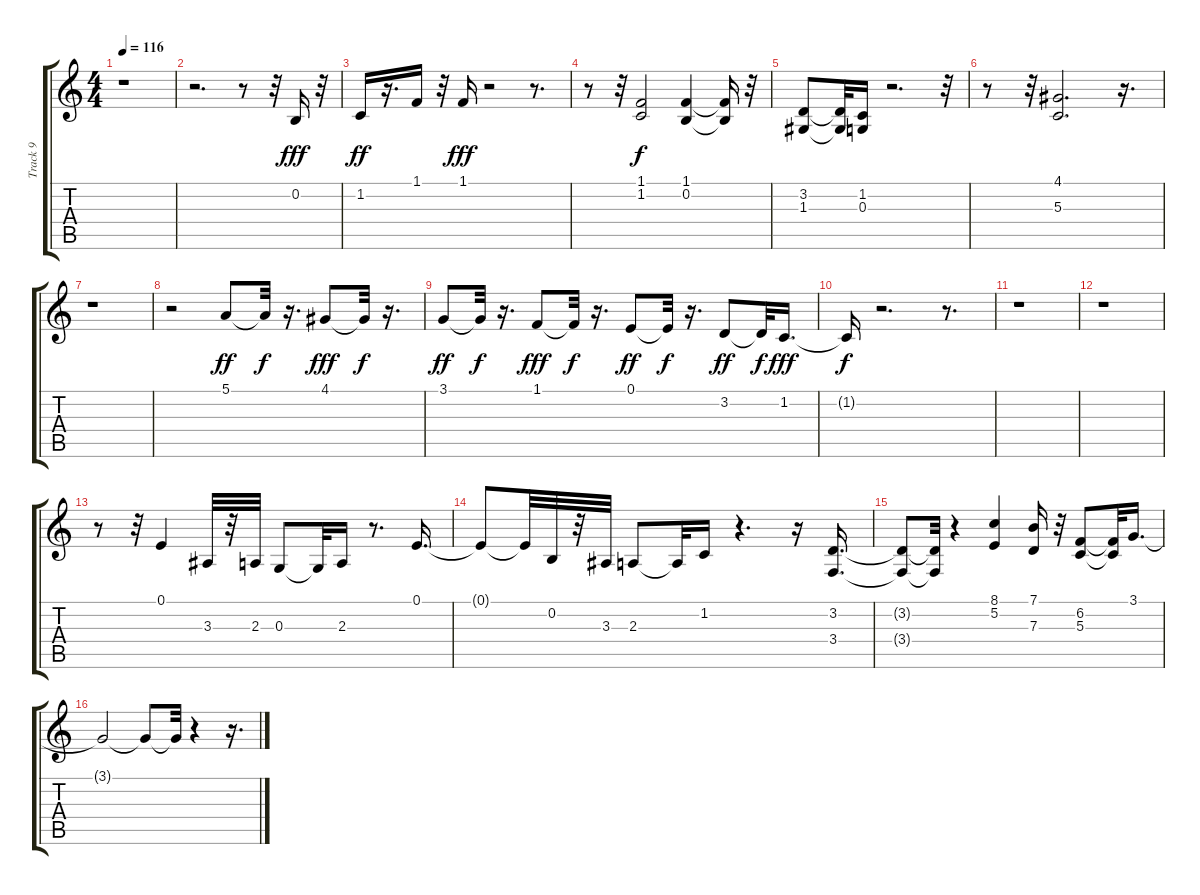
\track ("Track 9" "Track 9") {instrument altosax}
\staff {score tabs}
\tuning (E4 B3 G3 D3 A2 E2) {hide}
\ts (4 4)
\tempo 116
\clef g2
\ks c
r.1{dy f} |
r.2{d} r.8 r.32 0.2.16{dy fff} r.32 |
1.2.16{dy ff} r.16{d} 1.1.16 r.32 1.1.16{dy fff} r.2 r.8{d} |
r.8 r.32 (1.1 1.2).2{dy f} (1.1 0.2).4 (1.1{t} 0.2{t}).16 r.32 |
(3.2 1.3).8 (3.2{t} 1.3{t}).32 (1.2 0.3).16 r.2{d} r.32 |
r.8 r.32 (4.1 5.3).2{d} r.16{d} |
r.1 |
r.2 5.1.8{dy ff} 5.1{t}.32{dy f} r.16{d} 4.1.8{dy fff} 4.1{t}.32{dy f} r.16{d} |
3.1.8{dy ff} 3.1{t}.32{dy f} r.16{d} 1.1.8{dy fff} 1.1{t}.32{dy f} r.16{d} 0.1.8{dy ff} 0.1{t}.32{dy f} r.16{d} 3.2.8{dy ff} 3.2{t}.32{dy f} 1.2.16{d dy fff} |
1.2{t}.16{dy f} r.2{d} r.8{d} |
r.1 |
r.1 |
r.8 r.32 0.1.4 3.3.32 r.32 2.3.32 0.3.8 0.3{t}.32 2.3.16 r.8{d} 0.1.16{d} |
0.1{t}.8 0.1{t}.32 0.2.32 r.32 3.3.32 2.3.8 2.3{t}.32 1.2.16 r.4{d} r.16 (3.2 3.4).16{d} |
(3.2{t} 3.4{t}).8 (3.2{t} 3.4{t}).32 r.4 (8.1 5.2).4 (7.1 7.3).16 r.32 (6.2 5.3).8 (6.2{t} 5.3{t}).32 3.1.16{d} |
3.1{t}.2 3.1{t}.8 3.1{t}.32 r.4 r.16{d}
